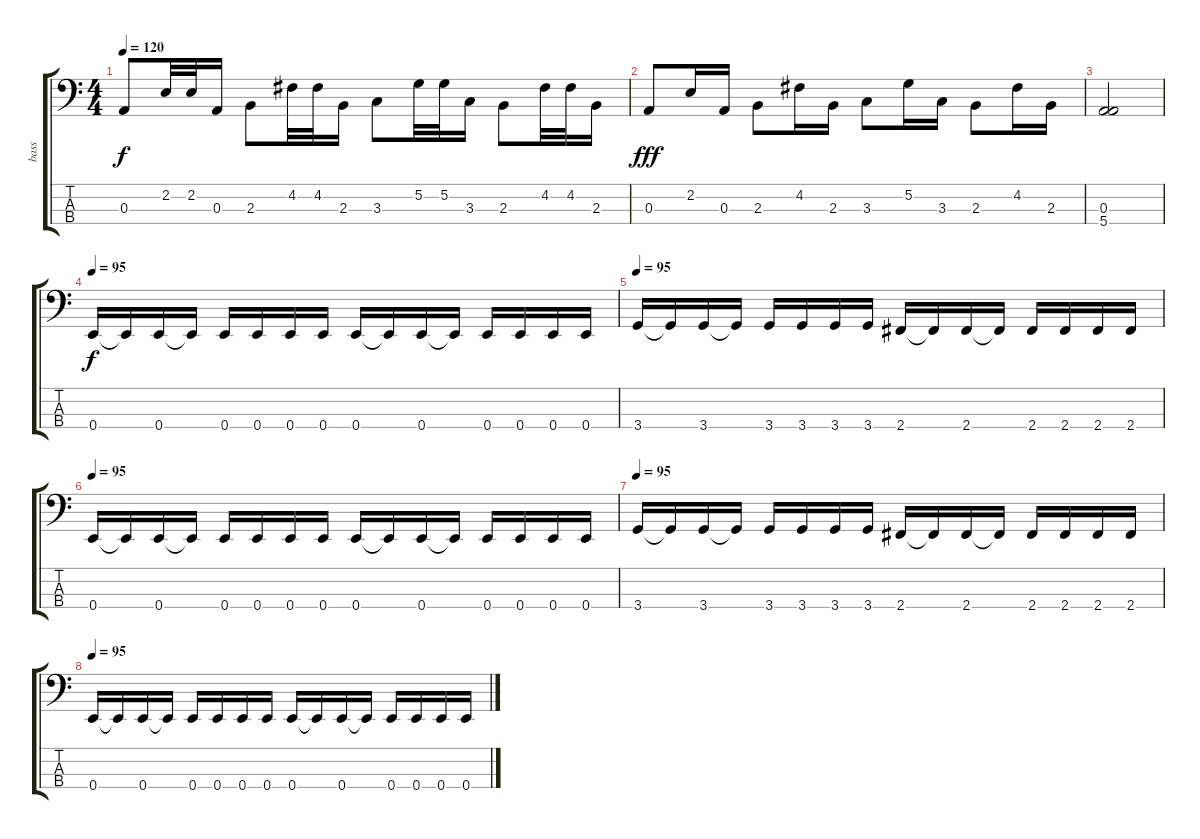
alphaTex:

\track ("bass" "bass") {instrument electricbasspick}
\staff {score tabs}
\tuning (G2 D2 A1 E1) {hide}
\ts (4 4)
\tempo 120
\clef f4
\ks c
0.3.8{dy f} 2.2.32 2.2.32 0.3.16 2.3.8 4.2.32 4.2.32 2.3.16 3.3.8 5.2.32 5.2.32 3.3.16 2.3.8 4.2.32 4.2.32 2.3.16 |
0.3.8{dy fff volume 16 instrument slapbass1} 2.2.16 0.3.16 2.3.8 4.2.16 2.3.16 3.3.8 5.2.16 3.3.16 2.3.8 4.2.16 2.3.16 |
(0.3 5.4).2{volume 16 instrument slapbass1} |
\tempo 95
0.4.16{dy f instrument electricbasspick} 0.4{t}.16 0.4.16 0.4{t}.16 0.4.16 0.4.16 0.4.16 0.4.16 0.4.16 0.4{t}.16 0.4.16 0.4{t}.16 0.4.16 0.4.16 0.4.16 0.4.16 |
\tempo 95
3.4.16 3.4{t}.16 3.4.16 3.4{t}.16 3.4.16 3.4.16 3.4.16 3.4.16 2.4.16 2.4{t}.16 2.4.16 2.4{t}.16 2.4.16 2.4.16 2.4.16 2.4.16 |
\tempo 95
0.4.16 0.4{t}.16 0.4.16 0.4{t}.16 0.4.16 0.4.16 0.4.16 0.4.16 0.4.16 0.4{t}.16 0.4.16 0.4{t}.16 0.4.16 0.4.16 0.4.16 0.4.16 |
\tempo 95
3.4.16 3.4{t}.16 3.4.16 3.4{t}.16 3.4.16 3.4.16 3.4.16 3.4.16 2.4.16 2.4{t}.16 2.4.16 2.4{t}.16 2.4.16 2.4.16 2.4.16 2.4.16 |
\tempo 95
0.4.16 0.4{t}.16 0.4.16 0.4{t}.16 0.4.16 0.4.16 0.4.16 0.4.16 0.4.16 0.4{t}.16 0.4.16 0.4{t}.16 0.4.16 0.4.16 0.4.16 0.4.16
